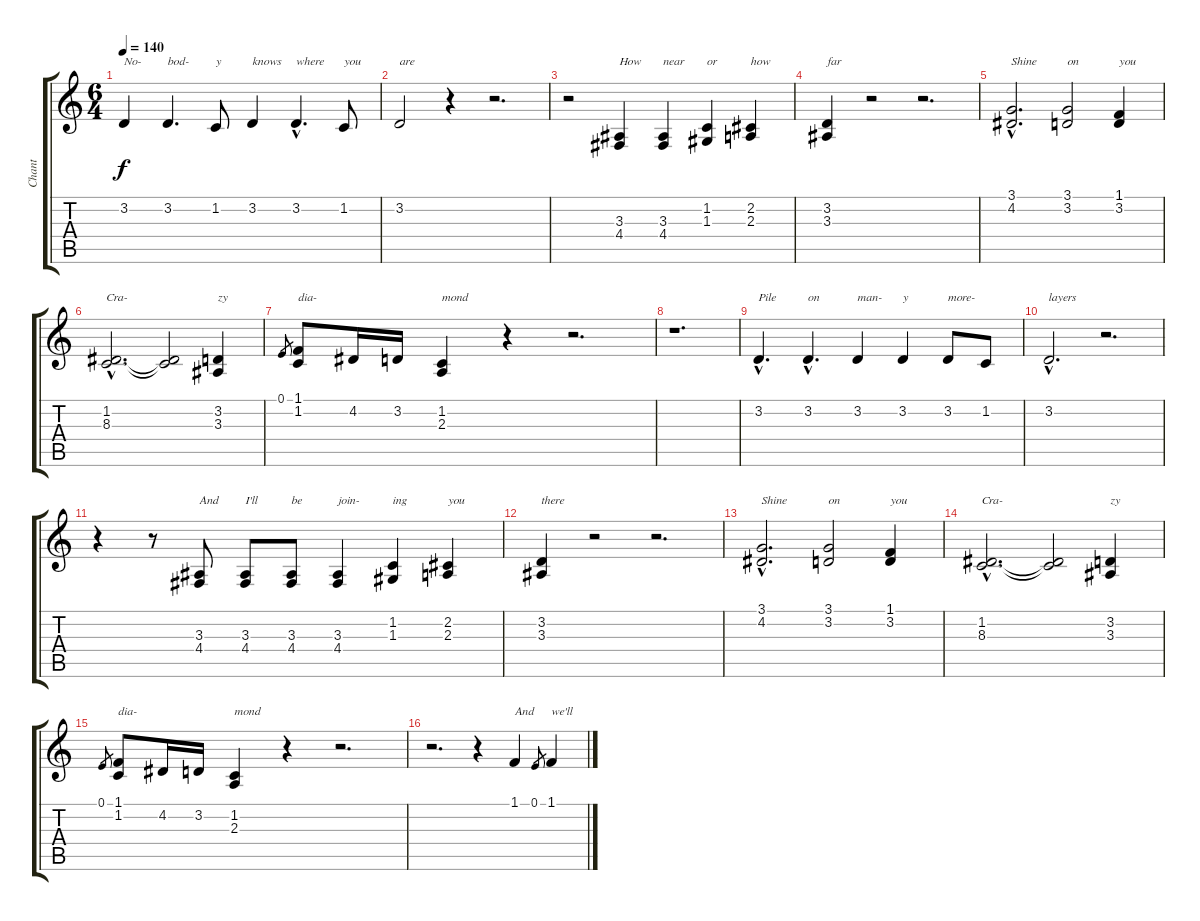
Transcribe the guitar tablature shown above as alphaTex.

\track ("Chant" "Chant") {instrument sopranosax}
\staff {score tabs}
\tuning (E4 B3 G3 D3 A2 E2) {hide}
\ts (6 4)
\tempo 140
\clef g2
\ks c
3.2.4{txt "No-" dy f instrument sopranosax} 3.2.4{d txt "bod-"} 1.2.8{txt "y"} 3.2.4{txt "knows"} 3.2{hac}.4{d txt "where"} 1.2.8{txt "you"} |
3.2.2{txt "are"} r.4 r.2{d} |
r.2 (3.3 4.4).4{txt "How"} (3.3 4.4).4{txt "near"} (1.2 1.3).4{txt "or"} (2.2 2.3).4{txt "how"} |
(3.2 3.3).4{txt "far"} r.2 r.2{d} |
(3.1{hac} 4.2{hac}).2{d txt "Shine"} (3.1 3.2).2{txt "on"} (1.1 3.2).4{txt "you"} |
(1.2{hac} 8.3{hac}).2{d txt "Cra-"} (1.2{t} 8.3{t}).2 (3.2 3.3).4{txt "zy"} |
0.1.8{gr} (1.1 1.2).8{txt "dia-"} 4.2.16 3.2.16 (1.2 2.3).4{txt "mond"} r.4 r.2{d} |
r.1{d} |
3.2{hac}.4{d txt "Pile"} 3.2{hac}.4{d txt "on"} 3.2.4{txt "man-"} 3.2.4{txt "y"} 3.2.8{txt "more-"} 1.2.8 |
3.2{hac}.2{d txt "layers"} r.2{d} |
r.4 r.8 (3.3 4.4).8{txt "And"} (3.3 4.4).8{txt "I'll"} (3.3 4.4).8{txt "be"} (3.3 4.4).4{txt "join-"} (1.2 1.3).4{txt "ing"} (2.2 2.3).4{txt "you"} |
(3.2 3.3).4{txt "there"} r.2 r.2{d} |
(3.1{hac} 4.2{hac}).2{d txt "Shine"} (3.1 3.2).2{txt "on"} (1.1 3.2).4{txt "you"} |
(1.2{hac} 8.3{hac}).2{d txt "Cra-"} (1.2{t} 8.3{t}).2 (3.2 3.3).4{txt "zy"} |
0.1.8{gr} (1.1 1.2).8{txt "dia-"} 4.2.16 3.2.16 (1.2 2.3).4{txt "mond"} r.4 r.2{d} |
r.2{d} r.4 1.1.4{txt "And"} 0.1.8{gr} 1.1.4{txt "we'll"}
